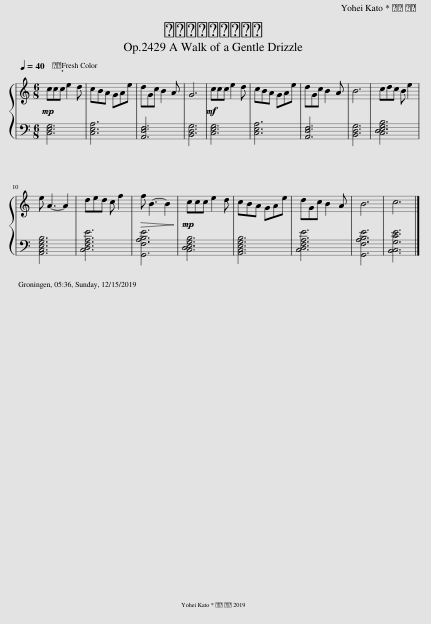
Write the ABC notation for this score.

X:1
%%score { 1 | 2 }
L:1/8
Q:1/4=40
M:6/8
I:linebreak $
K:C
V:1 treble
V:2 bass
V:1
!mp! ccc e2 d | cBA GAe | dGc B2 A | G6 |!mf! ccc e2 d | %5
 cBA GAe | dGc B2 A | B6 | cdc B e2 |$ e A3- A2 | %10
 ded c f2 |!>(! f B3- B2!>)! |!mp! ccc e2 d | cBA GAe | dGc B2 A | %15
 B6 | c6 |] %17
V:2
 [C,E,G,]6 | [C,E,A,]6 | [A,,D,F,]6 | [B,,D,G,]6 | [C,E,G,]6 | %5
 [C,E,A,]6 | [A,,D,F,]6 | [B,,D,G,]6 | [C,D,E,G,B,]6 |$ [A,,C,E,G,B,]6 | %10
 [C,D,F,A,E]6 | [G,,F,A,B,E]6 | [C,D,E,G,B,]6 | [A,,C,E,G,B,]6 | [C,D,F,A,E]6 | %15
 [G,,F,A,B,E]6 | [B,,C,G,CE]6 |] %17
